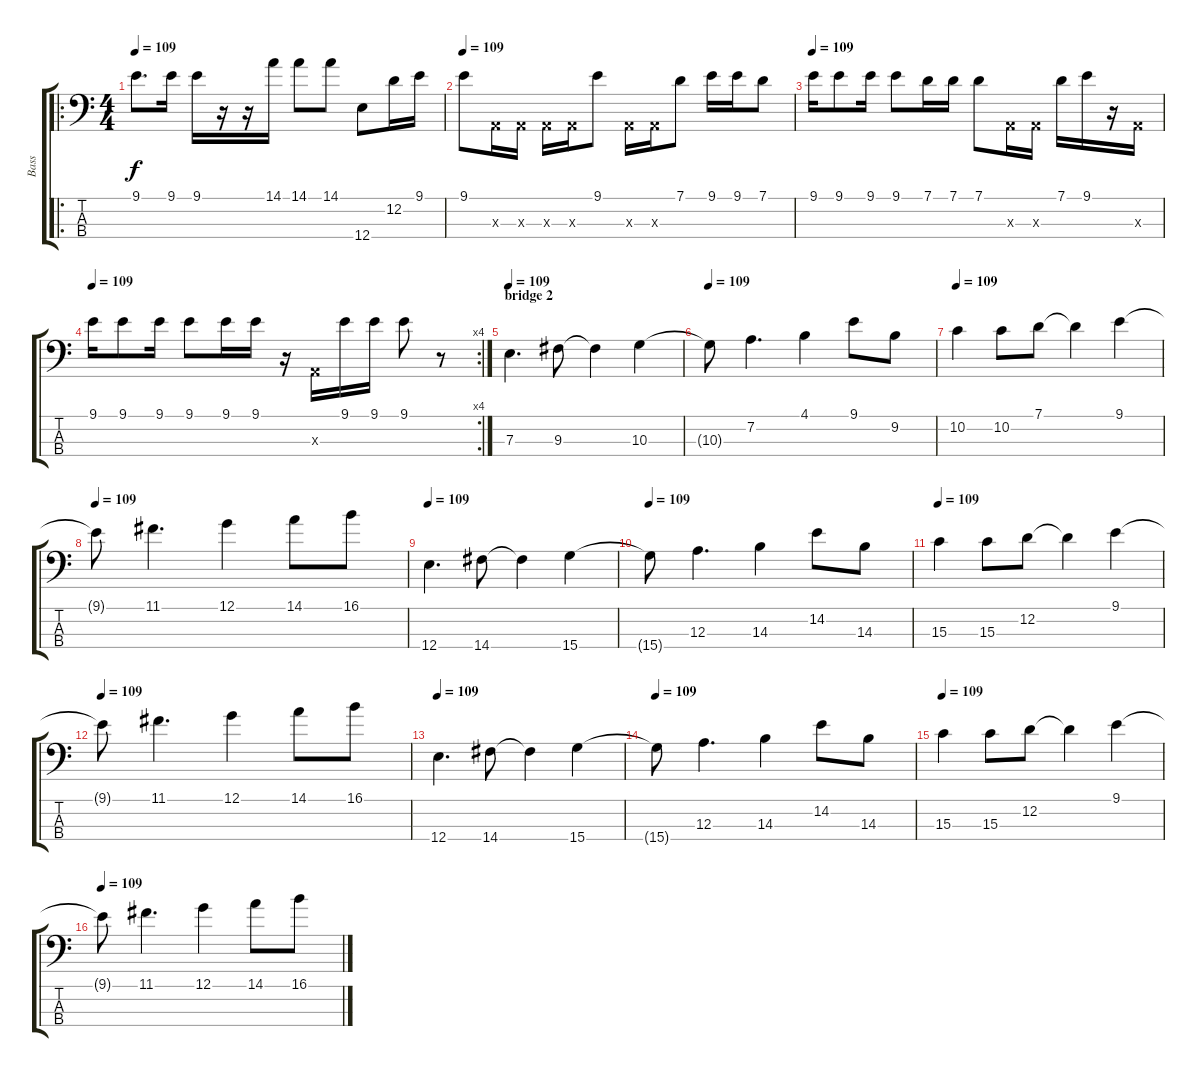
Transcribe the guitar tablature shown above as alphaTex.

\track ("Bass" "Bass") {instrument slapbass1}
\staff {score tabs}
\tuning (G2 D2 A1 E1) {hide}
\ro
\ts (4 4)
\tempo 109
\clef f4
\ks c
9.1.8{d dy f} 9.1.16 9.1.16 r.16 r.16 14.1.16 14.1.8 14.1.8 12.4.8 12.2.16 9.1.16 |
\tempo 109
9.1.8 0.3{x}.16 0.3{x}.16 0.3{x}.16 0.3{x}.16 9.1.8 0.3{x}.16 0.3{x}.16 7.1.8 9.1.16 9.1.16 7.1.8 |
\tempo 109
9.1.16 9.1.8 9.1.16 9.1.8 7.1.16 7.1.16 7.1.8 0.3{x}.16 0.3{x}.16 7.1.16 9.1.16 r.16 0.3{x}.16 |
\rc 4
\tempo 109
9.1.16 9.1.8 9.1.16 9.1.8 9.1.16 9.1.16 r.16 0.3{x}.16 9.1.16 9.1.16 9.1.8 r.8 |
\section ("" "bridge 2")
\tempo 109
7.3.4{d} 9.3.8 9.3{t}.4 10.3.4 |
\tempo 109
10.3{t}.8 7.2.4{d} 4.1.4 9.1.8 9.2.8 |
\tempo 109
10.2.4 10.2.8 7.1.8 7.1{t}.4 9.1.4 |
\tempo 109
9.1{t}.8 11.1.4{d} 12.1.4 14.1.8 16.1.8 |
\tempo 109
12.4.4{d} 14.4.8 14.4{t}.4 15.4.4 |
\tempo 109
15.4{t}.8 12.3.4{d} 14.3.4 14.2.8 14.3.8 |
\tempo 109
15.3.4 15.3.8 12.2.8 12.2{t}.4 9.1.4 |
\tempo 109
9.1{t}.8 11.1.4{d} 12.1.4 14.1.8 16.1.8 |
\tempo 109
12.4.4{d} 14.4.8 14.4{t}.4 15.4.4 |
\tempo 109
15.4{t}.8 12.3.4{d} 14.3.4 14.2.8 14.3.8 |
\tempo 109
15.3.4 15.3.8 12.2.8 12.2{t}.4 9.1.4 |
\tempo 109
9.1{t}.8 11.1.4{d} 12.1.4 14.1.8 16.1.8
